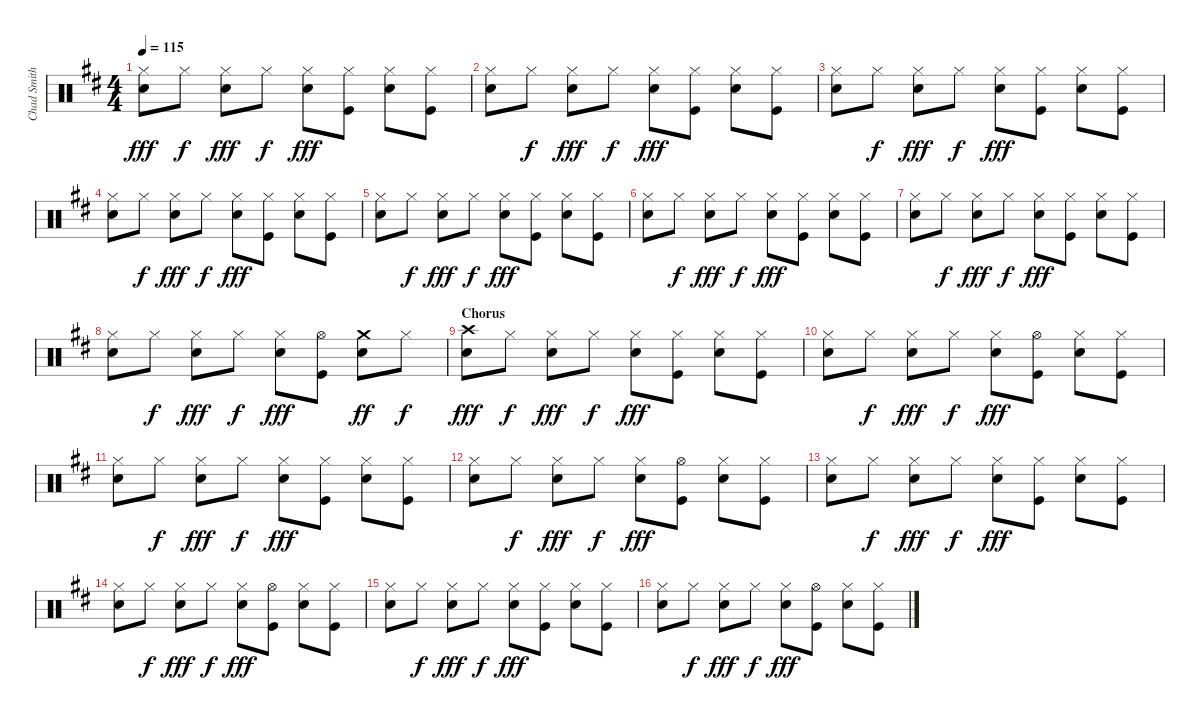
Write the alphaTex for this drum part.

\track ("Chad Smith" "Chad Smith") {instrument percussion}
\staff {score}
\articulation defaults
\ts (4 4)
\tempo 115
\clef neutral
\ks d
("Electric Snare (hit)" "Hi-Hat (closed)").8{dy fff} "Hi-Hat (closed)".8{dy f} ("Electric Snare (hit)" "Hi-Hat (closed)").8{dy fff} "Hi-Hat (closed)".8{dy f} ("Electric Snare (hit)" "Hi-Hat (closed)").8{dy fff} ("Kick (hit)" "Hi-Hat (closed)").8 ("Electric Snare (hit)" "Hi-Hat (closed)").8 ("Kick (hit)" "Hi-Hat (closed)").8 |
("Electric Snare (hit)" "Hi-Hat (closed)").8 "Hi-Hat (closed)".8{dy f} ("Electric Snare (hit)" "Hi-Hat (closed)").8{dy fff} "Hi-Hat (closed)".8{dy f} ("Electric Snare (hit)" "Hi-Hat (closed)").8{dy fff} ("Kick (hit)" "Hi-Hat (closed)").8 ("Electric Snare (hit)" "Hi-Hat (closed)").8 ("Kick (hit)" "Hi-Hat (closed)").8 |
("Electric Snare (hit)" "Hi-Hat (closed)").8 "Hi-Hat (closed)".8{dy f} ("Electric Snare (hit)" "Hi-Hat (closed)").8{dy fff} "Hi-Hat (closed)".8{dy f} ("Electric Snare (hit)" "Hi-Hat (closed)").8{dy fff} ("Kick (hit)" "Hi-Hat (closed)").8 ("Electric Snare (hit)" "Hi-Hat (closed)").8 ("Kick (hit)" "Hi-Hat (closed)").8 |
("Electric Snare (hit)" "Hi-Hat (closed)").8 "Hi-Hat (closed)".8{dy f} ("Electric Snare (hit)" "Hi-Hat (closed)").8{dy fff} "Hi-Hat (closed)".8{dy f} ("Electric Snare (hit)" "Hi-Hat (closed)").8{dy fff} ("Kick (hit)" "Hi-Hat (closed)").8 ("Electric Snare (hit)" "Hi-Hat (closed)").8 ("Kick (hit)" "Hi-Hat (closed)").8 |
("Electric Snare (hit)" "Hi-Hat (closed)").8 "Hi-Hat (closed)".8{dy f} ("Electric Snare (hit)" "Hi-Hat (closed)").8{dy fff} "Hi-Hat (closed)".8{dy f} ("Electric Snare (hit)" "Hi-Hat (closed)").8{dy fff} ("Kick (hit)" "Hi-Hat (closed)").8 ("Electric Snare (hit)" "Hi-Hat (closed)").8 ("Kick (hit)" "Hi-Hat (closed)").8 |
("Electric Snare (hit)" "Hi-Hat (closed)").8 "Hi-Hat (closed)".8{dy f} ("Electric Snare (hit)" "Hi-Hat (closed)").8{dy fff} "Hi-Hat (closed)".8{dy f} ("Electric Snare (hit)" "Hi-Hat (closed)").8{dy fff} ("Kick (hit)" "Hi-Hat (closed)").8 ("Electric Snare (hit)" "Hi-Hat (closed)").8 ("Kick (hit)" "Hi-Hat (closed)").8 |
("Electric Snare (hit)" "Hi-Hat (closed)").8 "Hi-Hat (closed)".8{dy f} ("Electric Snare (hit)" "Hi-Hat (closed)").8{dy fff} "Hi-Hat (closed)".8{dy f} ("Electric Snare (hit)" "Hi-Hat (closed)").8{dy fff} ("Kick (hit)" "Hi-Hat (closed)").8 ("Electric Snare (hit)" "Hi-Hat (closed)").8 ("Kick (hit)" "Hi-Hat (closed)").8 |
("Electric Snare (hit)" "Hi-Hat (closed)").8 "Hi-Hat (closed)".8{dy f} ("Electric Snare (hit)" "Hi-Hat (closed)").8{dy fff} "Hi-Hat (closed)".8{dy f} ("Electric Snare (hit)" "Hi-Hat (closed)").8{dy fff} ("Kick (hit)" "Hi-Hat (open)").8 ("Electric Snare (hit)" "Crash medium (hit)").8{dy ff} "Hi-Hat (closed)".8{dy f} |
\section ("" "Chorus")
("Electric Snare (hit)" "Crash high (hit)").8{dy fff} "Hi-Hat (closed)".8{dy f} ("Electric Snare (hit)" "Hi-Hat (closed)").8{dy fff} "Hi-Hat (closed)".8{dy f} ("Electric Snare (hit)" "Hi-Hat (closed)").8{dy fff} ("Kick (hit)" "Hi-Hat (closed)").8 ("Electric Snare (hit)" "Hi-Hat (closed)").8 ("Kick (hit)" "Hi-Hat (closed)").8 |
("Electric Snare (hit)" "Hi-Hat (closed)").8 "Hi-Hat (closed)".8{dy f} ("Electric Snare (hit)" "Hi-Hat (closed)").8{dy fff} "Hi-Hat (closed)".8{dy f} ("Electric Snare (hit)" "Hi-Hat (closed)").8{dy fff} ("Kick (hit)" "Hi-Hat (open)").8 ("Electric Snare (hit)" "Hi-Hat (closed)").8 ("Kick (hit)" "Hi-Hat (closed)").8 |
("Electric Snare (hit)" "Hi-Hat (closed)").8 "Hi-Hat (closed)".8{dy f} ("Electric Snare (hit)" "Hi-Hat (closed)").8{dy fff} "Hi-Hat (closed)".8{dy f} ("Electric Snare (hit)" "Hi-Hat (closed)").8{dy fff} ("Kick (hit)" "Hi-Hat (closed)").8 ("Electric Snare (hit)" "Hi-Hat (closed)").8 ("Kick (hit)" "Hi-Hat (closed)").8 |
("Electric Snare (hit)" "Hi-Hat (closed)").8 "Hi-Hat (closed)".8{dy f} ("Electric Snare (hit)" "Hi-Hat (closed)").8{dy fff} "Hi-Hat (closed)".8{dy f} ("Electric Snare (hit)" "Hi-Hat (closed)").8{dy fff} ("Kick (hit)" "Hi-Hat (open)").8 ("Electric Snare (hit)" "Hi-Hat (closed)").8 ("Kick (hit)" "Hi-Hat (closed)").8 |
("Electric Snare (hit)" "Hi-Hat (closed)").8 "Hi-Hat (closed)".8{dy f} ("Electric Snare (hit)" "Hi-Hat (closed)").8{dy fff} "Hi-Hat (closed)".8{dy f} ("Electric Snare (hit)" "Hi-Hat (closed)").8{dy fff} ("Kick (hit)" "Hi-Hat (closed)").8 ("Electric Snare (hit)" "Hi-Hat (closed)").8 ("Kick (hit)" "Hi-Hat (closed)").8 |
("Electric Snare (hit)" "Hi-Hat (closed)").8 "Hi-Hat (closed)".8{dy f} ("Electric Snare (hit)" "Hi-Hat (closed)").8{dy fff} "Hi-Hat (closed)".8{dy f} ("Electric Snare (hit)" "Hi-Hat (closed)").8{dy fff} ("Kick (hit)" "Hi-Hat (open)").8 ("Electric Snare (hit)" "Hi-Hat (closed)").8 ("Kick (hit)" "Hi-Hat (closed)").8 |
("Electric Snare (hit)" "Hi-Hat (closed)").8 "Hi-Hat (closed)".8{dy f} ("Electric Snare (hit)" "Hi-Hat (closed)").8{dy fff} "Hi-Hat (closed)".8{dy f} ("Electric Snare (hit)" "Hi-Hat (closed)").8{dy fff} ("Kick (hit)" "Hi-Hat (closed)").8 ("Electric Snare (hit)" "Hi-Hat (closed)").8 ("Kick (hit)" "Hi-Hat (closed)").8 |
("Electric Snare (hit)" "Hi-Hat (closed)").8 "Hi-Hat (closed)".8{dy f} ("Electric Snare (hit)" "Hi-Hat (closed)").8{dy fff} "Hi-Hat (closed)".8{dy f} ("Electric Snare (hit)" "Hi-Hat (closed)").8{dy fff} ("Kick (hit)" "Hi-Hat (open)").8 ("Electric Snare (hit)" "Hi-Hat (closed)").8 ("Kick (hit)" "Hi-Hat (closed)").8
